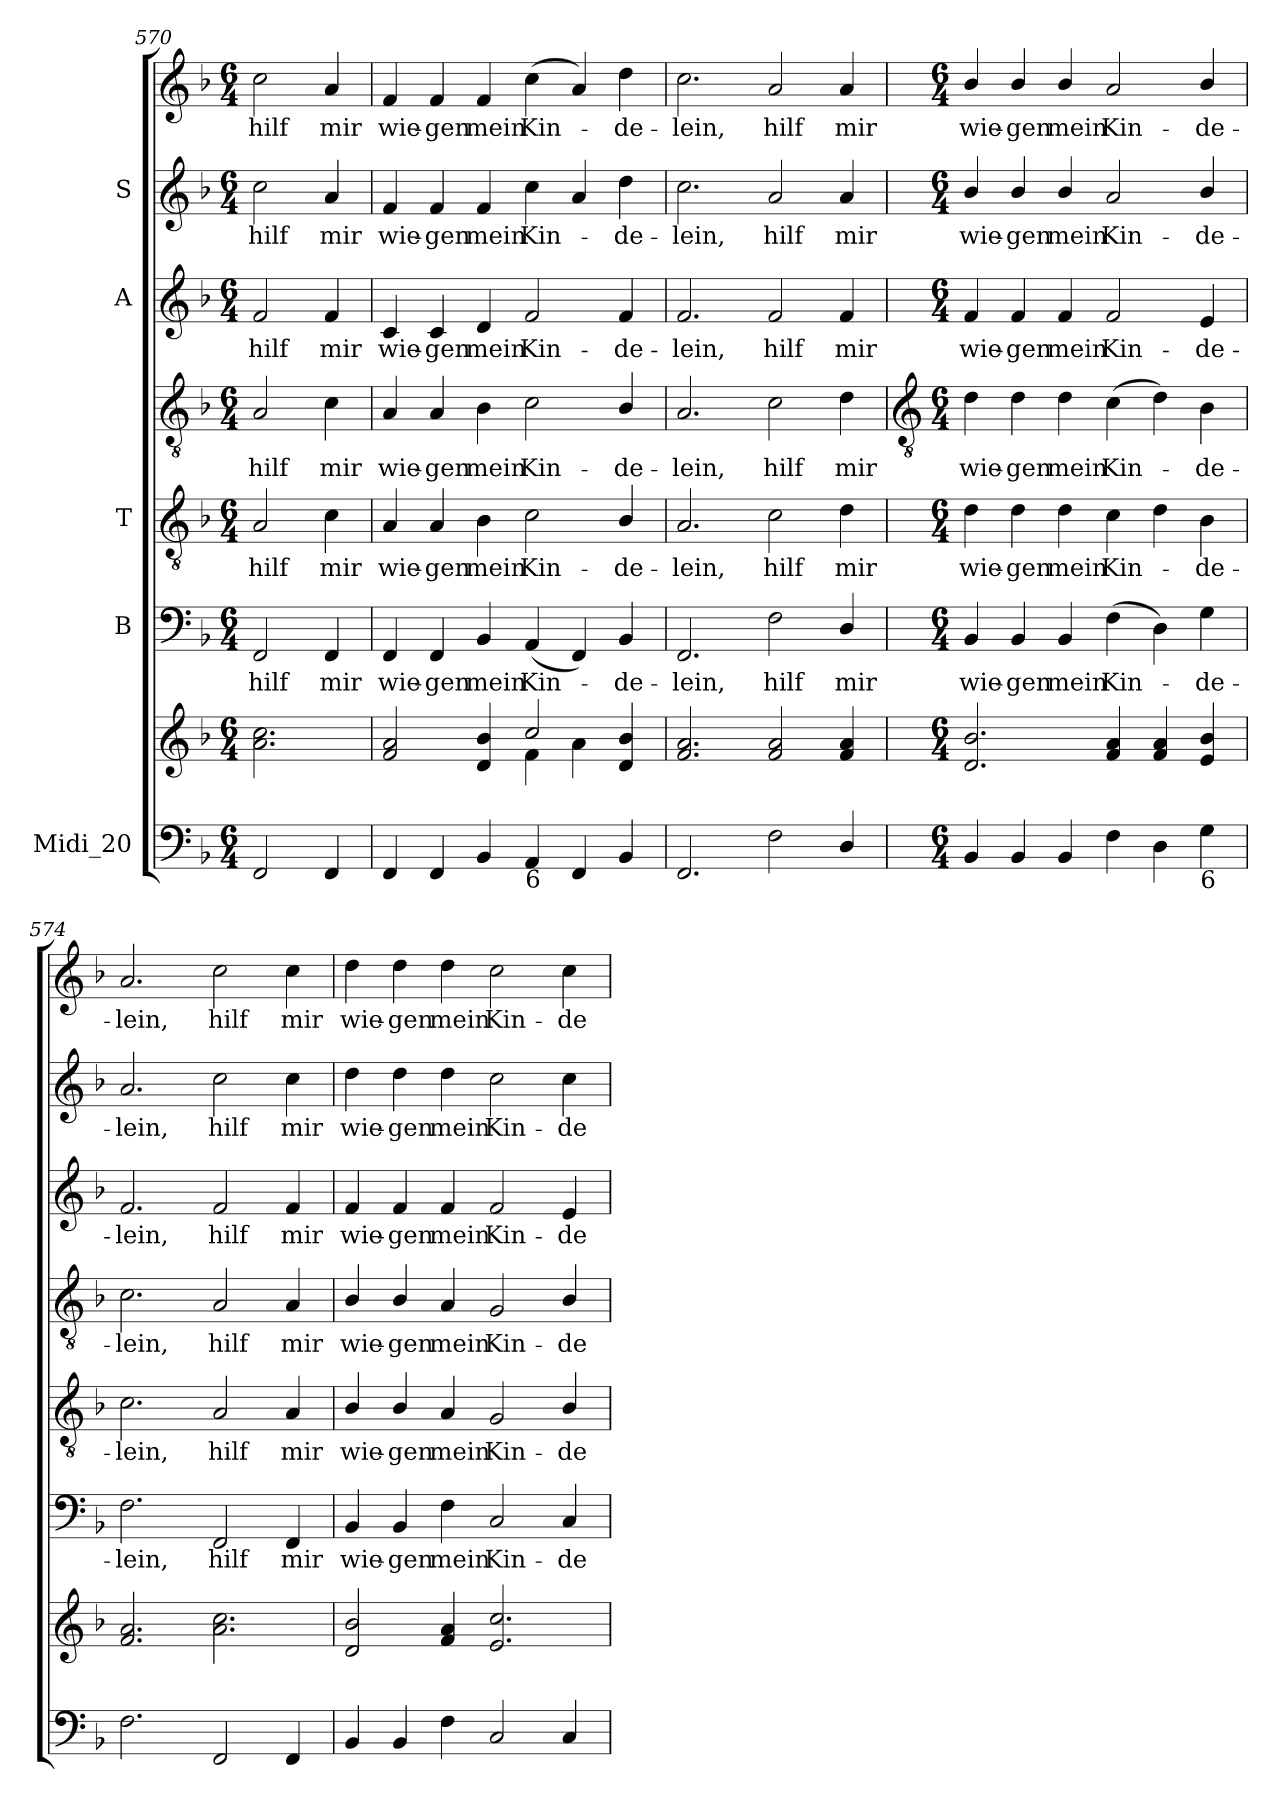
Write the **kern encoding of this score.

**kern	**kern	**kern	**text	**kern	**text	**kern	**text	**kern	**text	**kern	**text	**kern	**text
*part5	*part5	*part4	*part4	*part3	*part3	*part3	*part3	*part2	*part2	*part1	*part1	*part1	*part1
*staff8	*staff7	*staff6	*staff6	*staff5	*staff5	*staff4	*staff4	*staff3	*staff3	*staff2	*staff2	*staff1	*staff1
*I"Midi_20	*	*I"B	*	*I"T	*	*	*	*I"A	*	*I"S	*	*	*
*clefF4	*clefG2	*clefF4	*	*clefGv2	*	*clefGv2	*	*clefG2	*	*clefG2	*	*clefG2	*
*k[b-]	*k[b-]	*k[b-]	*	*k[b-]	*	*k[b-]	*	*k[b-]	*	*k[b-]	*	*k[b-]	*
*F:	*F:	*F:	*	*F:	*	*F:	*	*F:	*	*F:	*	*F:	*
*M6/4	*M6/4	*M6/4	*	*M6/4	*	*M6/4	*	*M6/4	*	*M6/4	*	*M6/4	*
=570	=570	=570	=570	=570	=570	=570	=570	=570	=570	=570	=570	=570	=570
*	*^	*	*	*	*	*	*	*	*	*	*	*	*
!	!	!	!	!LO:LY:b	!	!LO:LY:b	!	!LO:LY:b	!	!LO:LY:b	!	!LO:LY:b	!	!LO:LY:b
2FF	2.a\ 2.cc\	2ryy	2FF	hilf	2A	hilf	2A	hilf	2f	hilf	2cc	hilf	2cc	hilf
!	!	!	!	!LO:LY:b	!	!LO:LY:b	!	!LO:LY:b	!	!LO:LY:b	!	!LO:LY:b	!	!LO:LY:b
4FF	.	4ryy	4FF	mir	4c	mir	4c	mir	4f	mir	4a	mir	4a	mir
=571	=571	=571	=571	=571	=571	=571	=571	=571	=571	=571	=571	=571	=571	=571
!	!	!	!	!LO:LY:b	!	!LO:LY:b	!	!LO:LY:b	!	!LO:LY:b	!	!LO:LY:b	!	!LO:LY:b
4FF	2f 2a	2ryy	4FF	wie-	4A	wie-	4A	wie-	4c	wie-	4f	wie-	4f	wie-
!	!	!	!	!LO:LY:b	!	!LO:LY:b	!	!LO:LY:b	!	!LO:LY:b	!	!LO:LY:b	!	!LO:LY:b
4FF	.	.	4FF	-gen	4A	-gen	4A	-gen	4c	-gen	4f	-gen	4f	-gen
!	!	!	!	!LO:LY:b	!	!LO:LY:b	!	!LO:LY:b	!	!LO:LY:b	!	!LO:LY:b	!	!LO:LY:b
4BB-	4d 4b-	4ryy	4BB-	mein	4B-	mein	4B-	mein	4d	mein	4f	mein	4f	mein
!LO:TX:b:t=6	!	!	!	!	!	!	!	!	!	!	!	!	!	!
!	!	!	!	!LO:LY:b	!	!LO:LY:b	!	!LO:LY:b	!	!LO:LY:b	!	!LO:LY:b	!	!LO:LY:b
4AA	2cc/	4f\	(<4AA	Kin-	2c	Kin-	2c	Kin-	2f	Kin-	4cc	Kin-	(<4cc	Kin-
4FF	.	4a\	4FF)	.	.	.	.	.	.	.	4a	.	4a)	.
!	!	!	!	!LO:LY:b	!	!LO:LY:b	!	!LO:LY:b	!	!LO:LY:b	!	!LO:LY:b	!	!LO:LY:b
4BB-	4d 4b-	4ryy	4BB-	de-	4B-/	-de-	4B-/	-de-	4f	-de-	4dd	de-	4dd	de-
=572	=572	=572	=572	=572	=572	=572	=572	=572	=572	=572	=572	=572	=572	=572
!	!	!LO:N:vis=1	!	!LO:LY:b	!	!LO:LY:b	!	!LO:LY:b	!	!LO:LY:b	!	!LO:LY:b	!	!LO:LY:b
2.FF	2.f 2.a	1.ryy	2.FF	-lein,	2.A	-lein,	2.A	-lein,	2.f	-lein,	2.cc	-lein,	2.cc	-lein,
!	!	!	!	!LO:LY:b	!	!LO:LY:b	!	!LO:LY:b	!	!LO:LY:b	!	!LO:LY:b	!	!LO:LY:b
2F	2f 2a	.	2F	hilf	2c	hilf	2c	hilf	2f	hilf	2a	hilf	2a	hilf
!	!	!	!	!LO:LY:b	!	!LO:LY:b	!	!LO:LY:b	!	!LO:LY:b	!	!LO:LY:b	!	!LO:LY:b
4D/	4f 4a	.	4D/	mir	4d	mir	4d	mir	4f	mir	4a	mir	4a	mir
*	*v	*v	*	*	*	*	*	*	*	*	*	*	*	*
!!LO:LB:g=z
=573	=573	=573	=573	=573	=573	=573	=573	=573	=573	=573	=573	=573	=573
*	*	*	*	*	*	*clefGv2	*	*	*	*	*	*	*
*M6/4	*M6/4	*M6/4	*	*M6/4	*	*M6/4	*	*M6/4	*	*M6/4	*	*M6/4	*
!	!	!	!LO:LY:b	!	!LO:LY:b	!	!LO:LY:b	!	!LO:LY:b	!	!LO:LY:b	!	!LO:LY:b
4BB-	2.d 2.b-	4BB-	wie-	4d	wie-	4d	wie-	4f	wie-	4b-/	wie-	4b-/	wie-
!	!	!	!LO:LY:b	!	!LO:LY:b	!	!LO:LY:b	!	!LO:LY:b	!	!LO:LY:b	!	!LO:LY:b
4BB-	.	4BB-	-gen	4d	-gen	4d	-gen	4f	-gen	4b-/	-gen	4b-/	-gen
!	!	!	!LO:LY:b	!	!LO:LY:b	!	!LO:LY:b	!	!LO:LY:b	!	!LO:LY:b	!	!LO:LY:b
4BB-	.	4BB-	mein	4d	mein	4d	mein	4f	mein	4b-/	mein	4b-/	mein
!	!	!	!LO:LY:b	!	!LO:LY:b	!	!LO:LY:b	!	!LO:LY:b	!	!LO:LY:b	!	!LO:LY:b
4F	4f 4a	(>4F	Kin-	4c	Kin-	(>4c	Kin-	2f	Kin-	2a	Kin-	2a	Kin-
4D	4f 4a	4D)	.	4d	.	4d)	.	.	.	.	.	.	.
!LO:TX:b:t=6	!	!	!	!	!	!	!	!	!	!	!	!	!
!	!	!	!LO:LY:b	!	!LO:LY:b	!	!LO:LY:b	!	!LO:LY:b	!	!LO:LY:b	!	!LO:LY:b
4G	4e 4b-	4G	de-	4B-	de-	4B-	de-	4e	-de-	4b-/	-de-	4b-/	-de-
=574	=574	=574	=574	=574	=574	=574	=574	=574	=574	=574	=574	=574	=574
!	!	!	!LO:LY:b	!	!LO:LY:b	!	!LO:LY:b	!	!LO:LY:b	!	!LO:LY:b	!	!LO:LY:b
2.F	2.f 2.a	2.F	-lein,	2.c	-lein,	2.c	-lein,	2.f	-lein,	2.a	-lein,	2.a	-lein,
!	!	!	!LO:LY:b	!	!LO:LY:b	!	!LO:LY:b	!	!LO:LY:b	!	!LO:LY:b	!	!LO:LY:b
2FF	2.a 2.cc	2FF	hilf	2A	hilf	2A	hilf	2f	hilf	2cc	hilf	2cc	hilf
!	!	!	!LO:LY:b	!	!LO:LY:b	!	!LO:LY:b	!	!LO:LY:b	!	!LO:LY:b	!	!LO:LY:b
4FF	.	4FF	mir	4A	mir	4A	mir	4f	mir	4cc	mir	4cc	mir
=575	=575	=575	=575	=575	=575	=575	=575	=575	=575	=575	=575	=575	=575
!	!	!	!LO:LY:b	!	!LO:LY:b	!	!LO:LY:b	!	!LO:LY:b	!	!LO:LY:b	!	!LO:LY:b
4BB-	2d 2b-	4BB-	wie-	4B-/	wie-	4B-/	wie-	4f	wie-	4dd	wie-	4dd	wie-
!	!	!	!LO:LY:b	!	!LO:LY:b	!	!LO:LY:b	!	!LO:LY:b	!	!LO:LY:b	!	!LO:LY:b
4BB-	.	4BB-	-gen	4B-/	-gen	4B-/	-gen	4f	-gen	4dd	-gen	4dd	-gen
!	!	!	!LO:LY:b	!	!LO:LY:b	!	!LO:LY:b	!	!LO:LY:b	!	!LO:LY:b	!	!LO:LY:b
4F	4f 4a	4F	mein	4A	mein	4A	mein	4f	mein	4dd	mein	4dd	mein
!	!	!	!LO:LY:b	!	!LO:LY:b	!	!LO:LY:b	!	!LO:LY:b	!	!LO:LY:b	!	!LO:LY:b
2C	2.e 2.cc	2C	Kin-	2G	Kin-	2G	Kin-	2f	Kin-	2cc	Kin-	2cc	Kin-
!	!	!	!LO:LY:b	!	!LO:LY:b	!	!LO:LY:b	!	!LO:LY:b	!	!LO:LY:b	!	!LO:LY:b
4C	.	4C	-de-	4B-/	-de-	4B-/	-de-	4e	-de-	4cc	-de-	4cc	-de-
=	=	=	=	=	=	=	=	=	=	=	=	=	=
*-	*-	*-	*-	*-	*-	*-	*-	*-	*-	*-	*-	*-	*-
